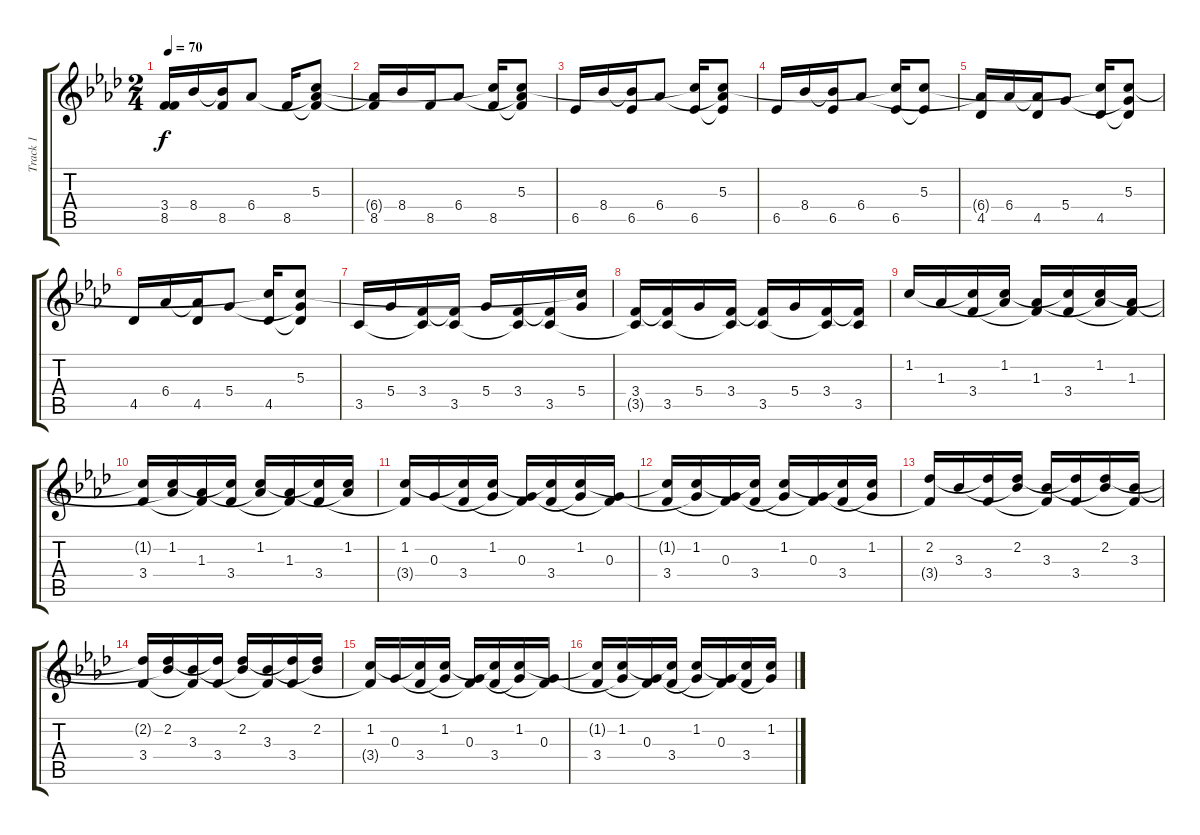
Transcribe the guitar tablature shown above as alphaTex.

\track ("Track 1" "Track 1") {instrument acousticguitarsteel}
\staff {score tabs}
\tuning (E4 B3 G3 D3 A2 E2) {hide}
\ts (2 4)
\tempo 70
\clef g2
\ks fminor
(3.4{t} 8.5).16{dy f} 8.4.16 (8.4{t} 8.5).16 6.4.8 8.5.16 (5.3 6.4{t} 8.5{t}).8 |
(6.4{t} 8.5).16 8.4.16 8.5.16 6.4.8 (5.3{t} 8.5).16 (5.3 6.4{t} 8.5{t}).8 |
6.5.16 8.4.16 (8.4{t} 6.5).16 6.4.8 (5.3{t} 6.5).16 (5.3 6.4{t} 6.5{t}).8 |
6.5.16 8.4.16 (8.4{t} 6.5).16 6.4.8 (5.3{t} 6.5).16 (5.3 6.5{t}).8 |
(6.4{t} 4.5).16 6.4.16 (6.4{t} 4.5).16 5.4.8 (5.3{t} 4.5).16 (5.3 5.4{t} 4.5{t}).8 |
4.5.16 6.4.16 (6.4{t} 4.5).16 5.4.8 (5.3{t} 4.5).16 (5.3 5.4{t} 4.5{t}).8 |
3.5.16 5.4.16 (3.4 3.5{t}).16 (3.4{t} 3.5).16 5.4.16 (3.4 3.5{t}).16 (3.4{t} 3.5).16 (5.3{t} 5.4).16 |
(3.4 3.5{t}).16 (3.4{t} 3.5).16 5.4.16 (3.4 3.5{t}).16 (3.4{t} 3.5).16 5.4.16 (3.4 3.5{t}).16 (3.4{t} 3.5).16 |
1.2.16 1.3.16 (1.2{t} 3.4).16 (1.2 1.3{t}).16 (1.3 3.4{t}).16 (1.2{t} 3.4).16 (1.2 1.3{t}).16 (1.3 3.4{t}).16 |
(1.2{t} 3.4).16 (1.2 1.3{t}).16 (1.3 3.4{t}).16 (1.2{t} 3.4).16 (1.2 1.3{t}).16 (1.3 3.4{t}).16 (1.2{t} 3.4).16 (1.2 1.3{t}).16 |
(1.2 3.4{t}).16 0.3.16 (1.2{t} 3.4).16 (1.2 0.3{t}).16 (0.3 3.4{t}).16 (1.2{t} 3.4).16 (1.2 0.3{t}).16 (0.3 3.4{t}).16 |
(1.2{t} 3.4).16 (1.2 0.3{t}).16 (0.3 3.4{t}).16 (1.2{t} 3.4).16 (1.2 0.3{t}).16 (0.3 3.4{t}).16 (1.2{t} 3.4).16 (1.2 0.3{t}).16 |
(2.2 3.4{t}).16 3.3.16 (2.2{t} 3.4).16 (2.2 3.3{t}).16 (3.3 3.4{t}).16 (2.2{t} 3.4).16 (2.2 3.3{t}).16 (3.3 3.4{t}).16 |
(2.2{t} 3.4).16 (2.2 3.3{t}).16 (3.3 3.4{t}).16 (2.2{t} 3.4).16 (2.2 3.3{t}).16 (3.3 3.4{t}).16 (2.2{t} 3.4).16 (2.2 3.3{t}).16 |
(1.2 3.4{t}).16 0.3.16 (1.2{t} 3.4).16 (1.2 0.3{t}).16 (0.3 3.4{t}).16 (1.2{t} 3.4).16 (1.2 0.3{t}).16 (0.3 3.4{t}).16 |
(1.2{t} 3.4).16 (1.2 0.3{t}).16 (0.3 3.4{t}).16 (1.2{t} 3.4).16 (1.2 0.3{t}).16 (0.3 3.4{t}).16 (1.2{t} 3.4).16 (1.2 0.3{t}).16
